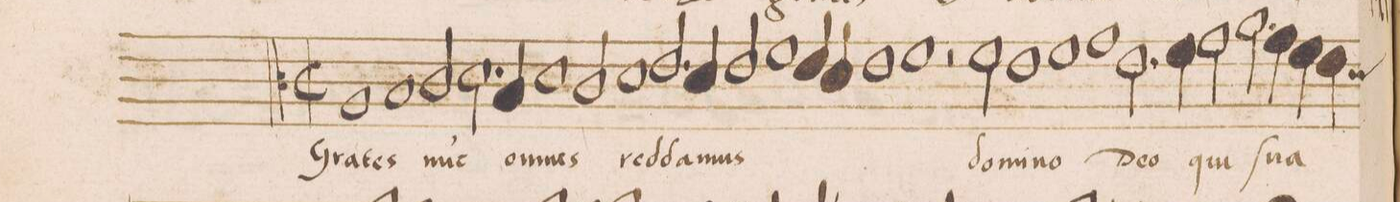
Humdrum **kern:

**kern	**text
*I"ALTVS	*
*clefC3	*
*k[]	*
*met(C|)	*
*M2/1	*
1A	Gra-
1B	-tes
=2-	=2-
2c/	nu(n)c
*2\right	*
2.d\	om-
4B/	.
1d\	.
=3-	=3-
2c/	-nes
1d	red-
=4-	=4-
2.e/	-da-
4d/	.
2e/	.
1f\	.
=5-	=5-
4e/	.
4d/	.
1e	.
=6-	=6-
1f	-mus
2r	.
2f\	do-
=7-	=7-
1e	-mi-
1f	-no
=8-	=8-
1g	De-
2.e\	-o
4f\	.
=9-	=9-
2g\	qui
2.a\	ſu-
4g\	-a
4f\	.
4e\	.
*custos:d	*
=10-	=10-
*-	*-
